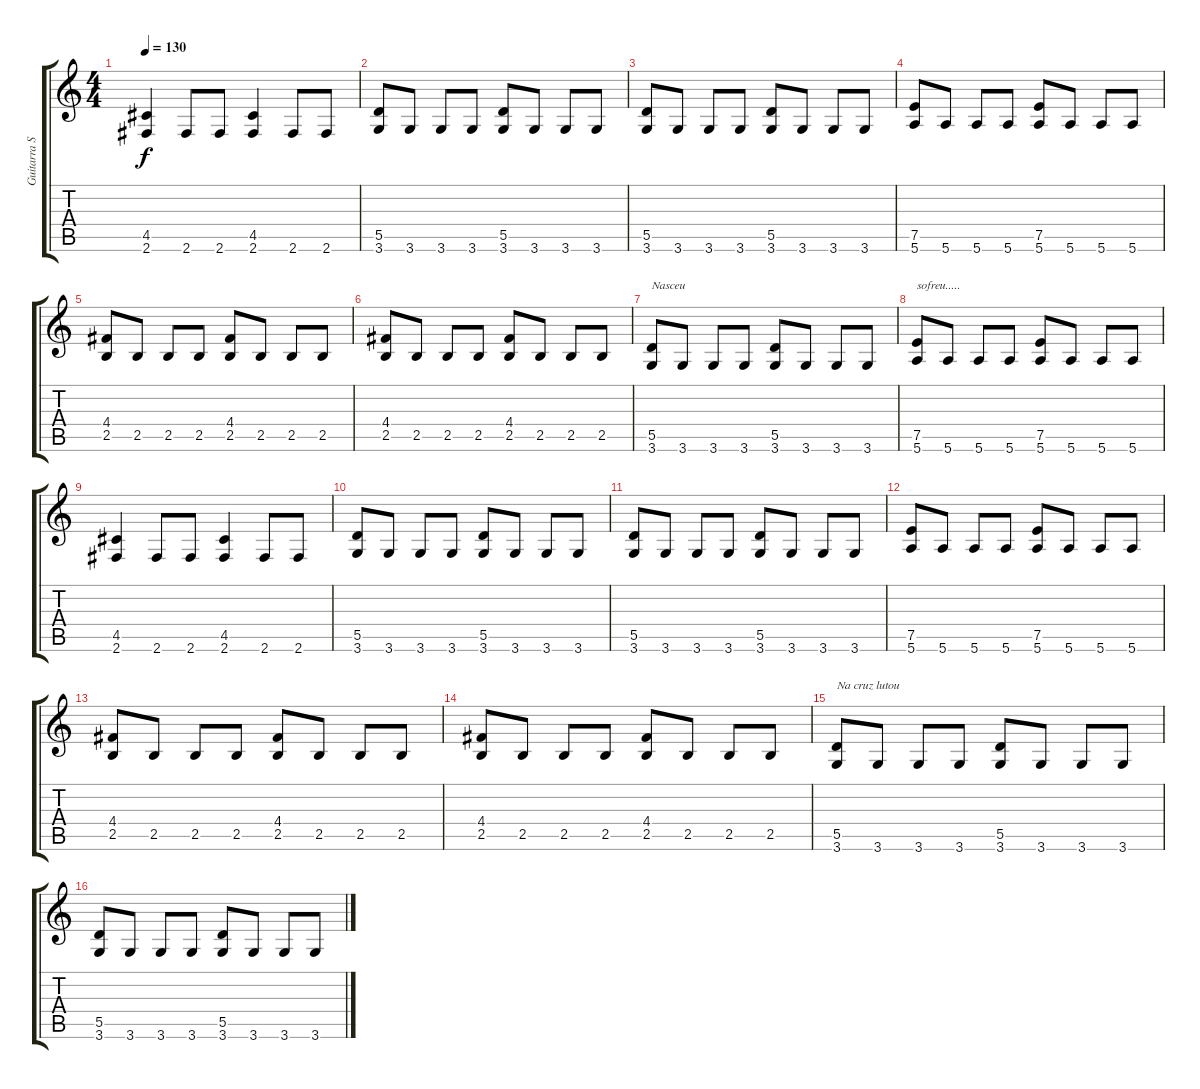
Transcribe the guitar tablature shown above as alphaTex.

\track ("Guitarra Solo" "Guitarra S") {instrument distortionguitar}
\staff {score tabs}
\tuning (E4 B3 G3 D3 A2 E2) {hide}
\ts (4 4)
\tempo 130
\clef g2
\ks c
(4.5 2.6).4{dy f} 2.6.8 2.6.8 (4.5 2.6).4 2.6.8 2.6.8 |
(5.5 3.6).8 3.6.8 3.6.8 3.6.8 (5.5 3.6).8 3.6.8 3.6.8 3.6.8 |
(5.5 3.6).8 3.6.8 3.6.8 3.6.8 (5.5 3.6).8 3.6.8 3.6.8 3.6.8 |
(7.5 5.6).8 5.6.8 5.6.8 5.6.8 (7.5 5.6).8 5.6.8 5.6.8 5.6.8 |
(4.4 2.5).8 2.5.8 2.5.8 2.5.8 (4.4 2.5).8 2.5.8 2.5.8 2.5.8 |
(4.4 2.5).8 2.5.8 2.5.8 2.5.8 (4.4 2.5).8 2.5.8 2.5.8 2.5.8 |
(5.5 3.6).8{txt "Nasceu"} 3.6.8 3.6.8 3.6.8 (5.5 3.6).8 3.6.8 3.6.8 3.6.8 |
(7.5 5.6).8{txt "sofreu....."} 5.6.8 5.6.8 5.6.8 (7.5 5.6).8 5.6.8 5.6.8 5.6.8 |
(4.5 2.6).4 2.6.8 2.6.8 (4.5 2.6).4 2.6.8 2.6.8 |
(5.5 3.6).8 3.6.8 3.6.8 3.6.8 (5.5 3.6).8 3.6.8 3.6.8 3.6.8 |
(5.5 3.6).8 3.6.8 3.6.8 3.6.8 (5.5 3.6).8 3.6.8 3.6.8 3.6.8 |
(7.5 5.6).8 5.6.8 5.6.8 5.6.8 (7.5 5.6).8 5.6.8 5.6.8 5.6.8 |
(4.4 2.5).8 2.5.8 2.5.8 2.5.8 (4.4 2.5).8 2.5.8 2.5.8 2.5.8 |
(4.4 2.5).8 2.5.8 2.5.8 2.5.8 (4.4 2.5).8 2.5.8 2.5.8 2.5.8 |
(5.5 3.6).8{txt "Na cruz lutou"} 3.6.8 3.6.8 3.6.8 (5.5 3.6).8 3.6.8 3.6.8 3.6.8 |
(5.5 3.6).8 3.6.8 3.6.8 3.6.8 (5.5 3.6).8 3.6.8 3.6.8 3.6.8
